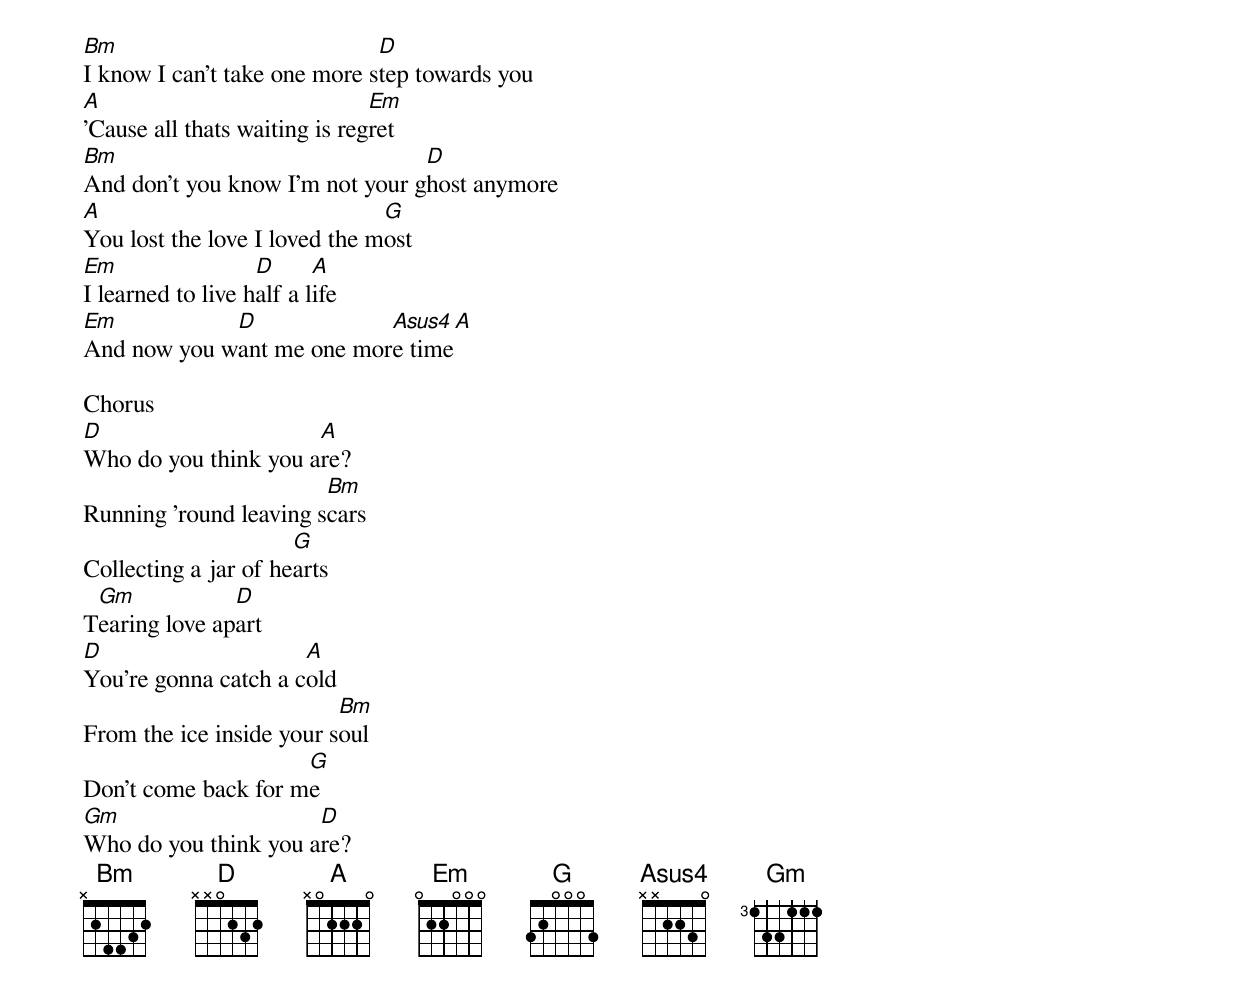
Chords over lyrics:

Bm                            D
I know I can't take one more step towards you
A                              Em
'Cause all thats waiting is regret
Bm                               D
And don't you know I'm not your ghost anymore
A                              G
You lost the love I loved the most
Em                 D      A
I learned to live half a life
Em           D             Asus4  A
And now you want me one more time

Chorus
D                     A
Who do you think you are?
                        Bm
Running 'round leaving scars
                      G
Collecting a jar of hearts
 Gm            D
Tearing love apart
D                     A
You're gonna catch a cold
                          Bm
From the ice inside your soul
                     G
Don't come back for me
Gm                    D
Who do you think you are?
